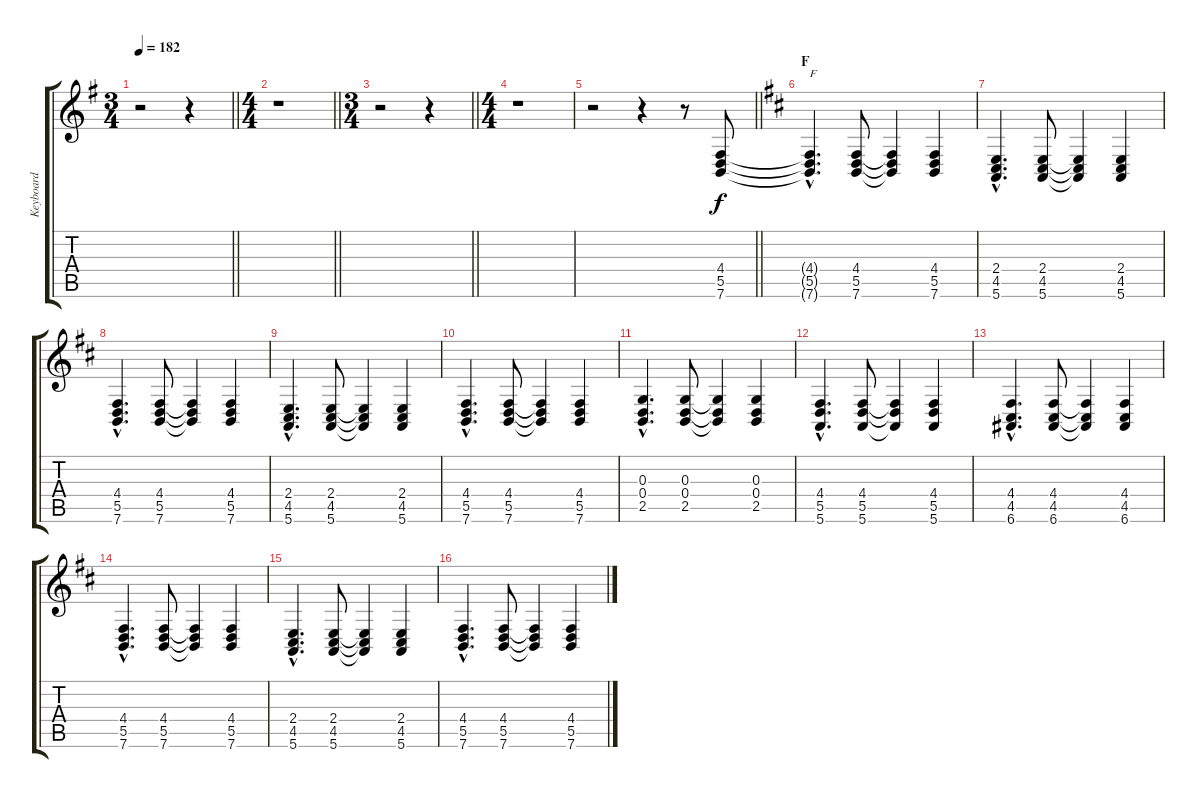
\track ("Keyboard" "Keyboard") {instrument acousticgrandpiano}
\staff {score tabs}
\tuning (E4 B3 G3 D3 A2 E2) {hide}
\ts (3 4)
\tempo 182
\clef g2
\barLineRight lightlight
\ks g
r.2{dy f} r.4 |
\ts (4 4)
\barLineRight lightlight
r.1 |
\ts (3 4)
\barLineRight lightlight
r.2 r.4 |
\ts (4 4)
r.1 |
\barLineRight lightlight
r.2 r.4 r.8 (4.4 5.5 7.6).8 |
\section ("" "F")
\ks d
(4.4{hac t} 5.5{hac t} 7.6{hac t}).4{d txt "F"} (4.4 5.5 7.6).8 (4.4{t} 5.5{t} 7.6{t}).4 (4.4 5.5 7.6).4 |
(2.4{hac} 4.5{hac} 5.6{hac}).4{d} (2.4 4.5 5.6).8 (2.4{t} 4.5{t} 5.6{t}).4 (2.4 4.5 5.6).4 |
(4.4{hac} 5.5{hac} 7.6{hac}).4{d} (4.4 5.5 7.6).8 (4.4{t} 5.5{t} 7.6{t}).4 (4.4 5.5 7.6).4 |
(2.4{hac} 4.5{hac} 5.6{hac}).4{d} (2.4 4.5 5.6).8 (2.4{t} 4.5{t} 5.6{t}).4 (2.4 4.5 5.6).4 |
(4.4{hac} 5.5{hac} 7.6{hac}).4{d} (4.4 5.5 7.6).8 (4.4{t} 5.5{t} 7.6{t}).4 (4.4 5.5 7.6).4 |
(0.3{hac} 0.4{hac} 2.5{hac}).4{d} (0.3 0.4 2.5).8 (0.3{t} 0.4{t} 2.5{t}).4 (0.3 0.4 2.5).4 |
(4.4{hac} 5.5{hac} 5.6{hac}).4{d} (4.4 5.5 5.6).8 (4.4{t} 5.5{t} 5.6{t}).4 (4.4 5.5 5.6).4 |
(4.4{hac} 4.5{hac} 6.6{hac}).4{d} (4.4 4.5 6.6).8 (4.4{t} 4.5{t} 6.6{t}).4 (4.4 4.5 6.6).4 |
(4.4{hac} 5.5{hac} 7.6{hac}).4{d} (4.4 5.5 7.6).8 (4.4{t} 5.5{t} 7.6{t}).4 (4.4 5.5 7.6).4 |
(2.4{hac} 4.5{hac} 5.6{hac}).4{d} (2.4 4.5 5.6).8 (2.4{t} 4.5{t} 5.6{t}).4 (2.4 4.5 5.6).4 |
(4.4{hac} 5.5{hac} 7.6{hac}).4{d} (4.4 5.5 7.6).8 (4.4{t} 5.5{t} 7.6{t}).4 (4.4 5.5 7.6).4
